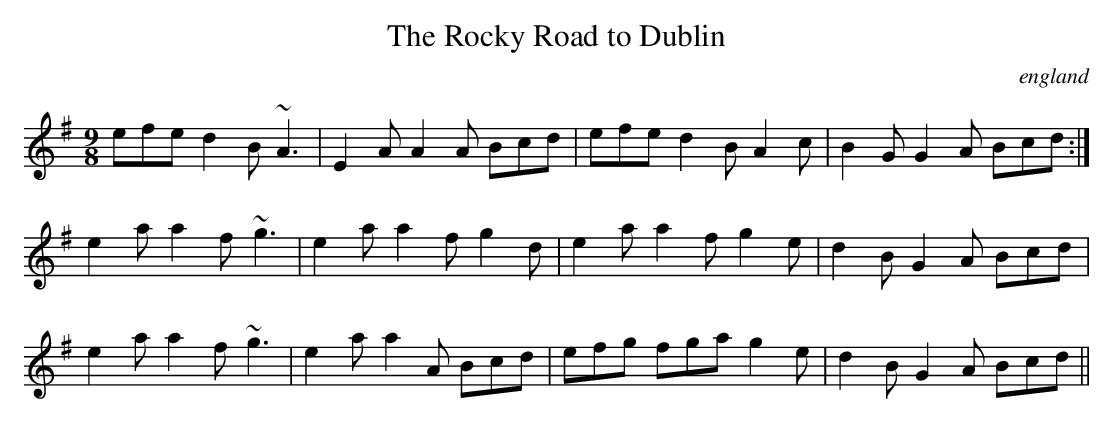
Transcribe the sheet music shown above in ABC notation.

X:1
T:Rocky Road to Dublin, The
O:england
M:9/8
K:Ador
efe d2B ~A3|E2A A2A Bcd|efe d2B A2c|B2G G2A Bcd:|
e2a a2f ~g3|e2a a2f g2d|e2a a2f g2e|d2B G2A Bcd|
e2a a2f ~g3|e2a a2A Bcd|efg fga g2e|d2B G2A Bcd||
